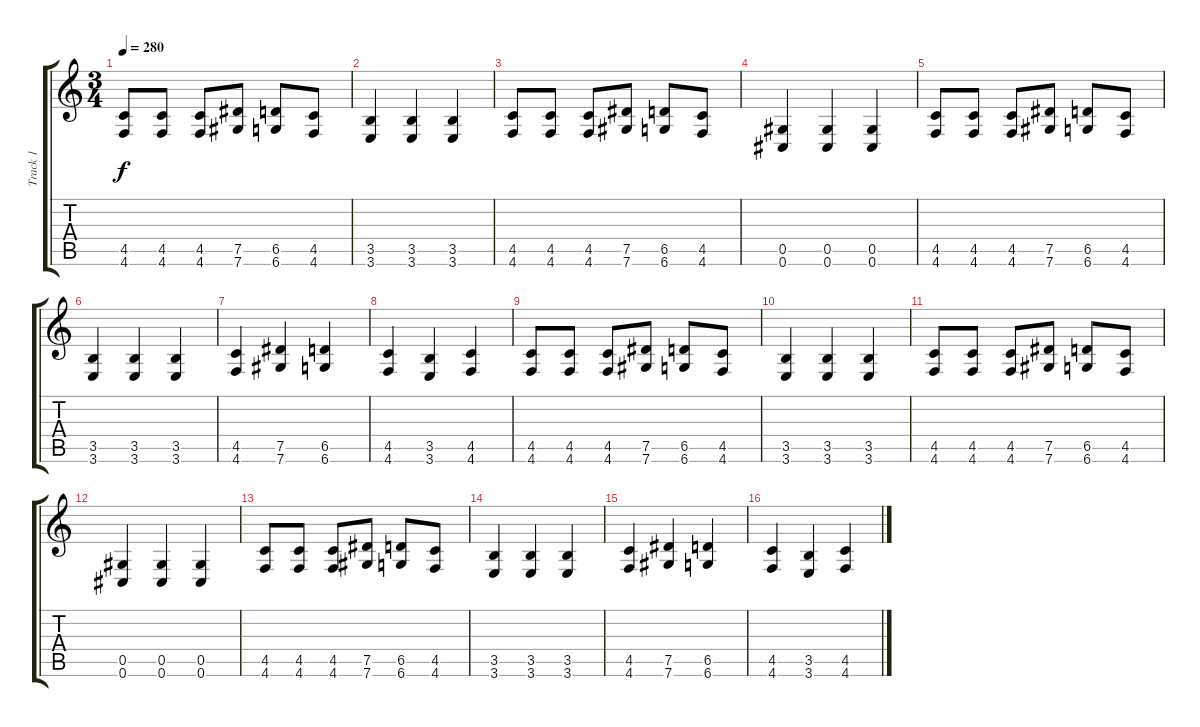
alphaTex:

\track ("Track 1" "Track 1") {instrument overdrivenguitar}
\staff {score tabs}
\tuning (Eb4 Bb3 Gb3 Db3 Ab2 Db2) {hide}
\ts (3 4)
\tempo 280
\clef g2
\ks c
(4.5 4.6).8{dy f} (4.5 4.6).8 (4.5 4.6).8 (7.5 7.6).8 (6.5 6.6).8 (4.5 4.6).8 |
(3.5 3.6).4 (3.5 3.6).4 (3.5 3.6).4 |
(4.5 4.6).8 (4.5 4.6).8 (4.5 4.6).8 (7.5 7.6).8 (6.5 6.6).8 (4.5 4.6).8 |
(0.5 0.6).4 (0.5 0.6).4 (0.5 0.6).4 |
(4.5 4.6).8 (4.5 4.6).8 (4.5 4.6).8 (7.5 7.6).8 (6.5 6.6).8 (4.5 4.6).8 |
(3.5 3.6).4 (3.5 3.6).4 (3.5 3.6).4 |
(4.5 4.6).4 (7.5 7.6).4 (6.5 6.6).4 |
(4.5 4.6).4 (3.5 3.6).4 (4.5 4.6).4 |
(4.5 4.6).8 (4.5 4.6).8 (4.5 4.6).8 (7.5 7.6).8 (6.5 6.6).8 (4.5 4.6).8 |
(3.5 3.6).4 (3.5 3.6).4 (3.5 3.6).4 |
(4.5 4.6).8 (4.5 4.6).8 (4.5 4.6).8 (7.5 7.6).8 (6.5 6.6).8 (4.5 4.6).8 |
(0.5 0.6).4 (0.5 0.6).4 (0.5 0.6).4 |
(4.5 4.6).8 (4.5 4.6).8 (4.5 4.6).8 (7.5 7.6).8 (6.5 6.6).8 (4.5 4.6).8 |
(3.5 3.6).4 (3.5 3.6).4 (3.5 3.6).4 |
(4.5 4.6).4 (7.5 7.6).4 (6.5 6.6).4 |
(4.5 4.6).4 (3.5 3.6).4 (4.5 4.6).4
